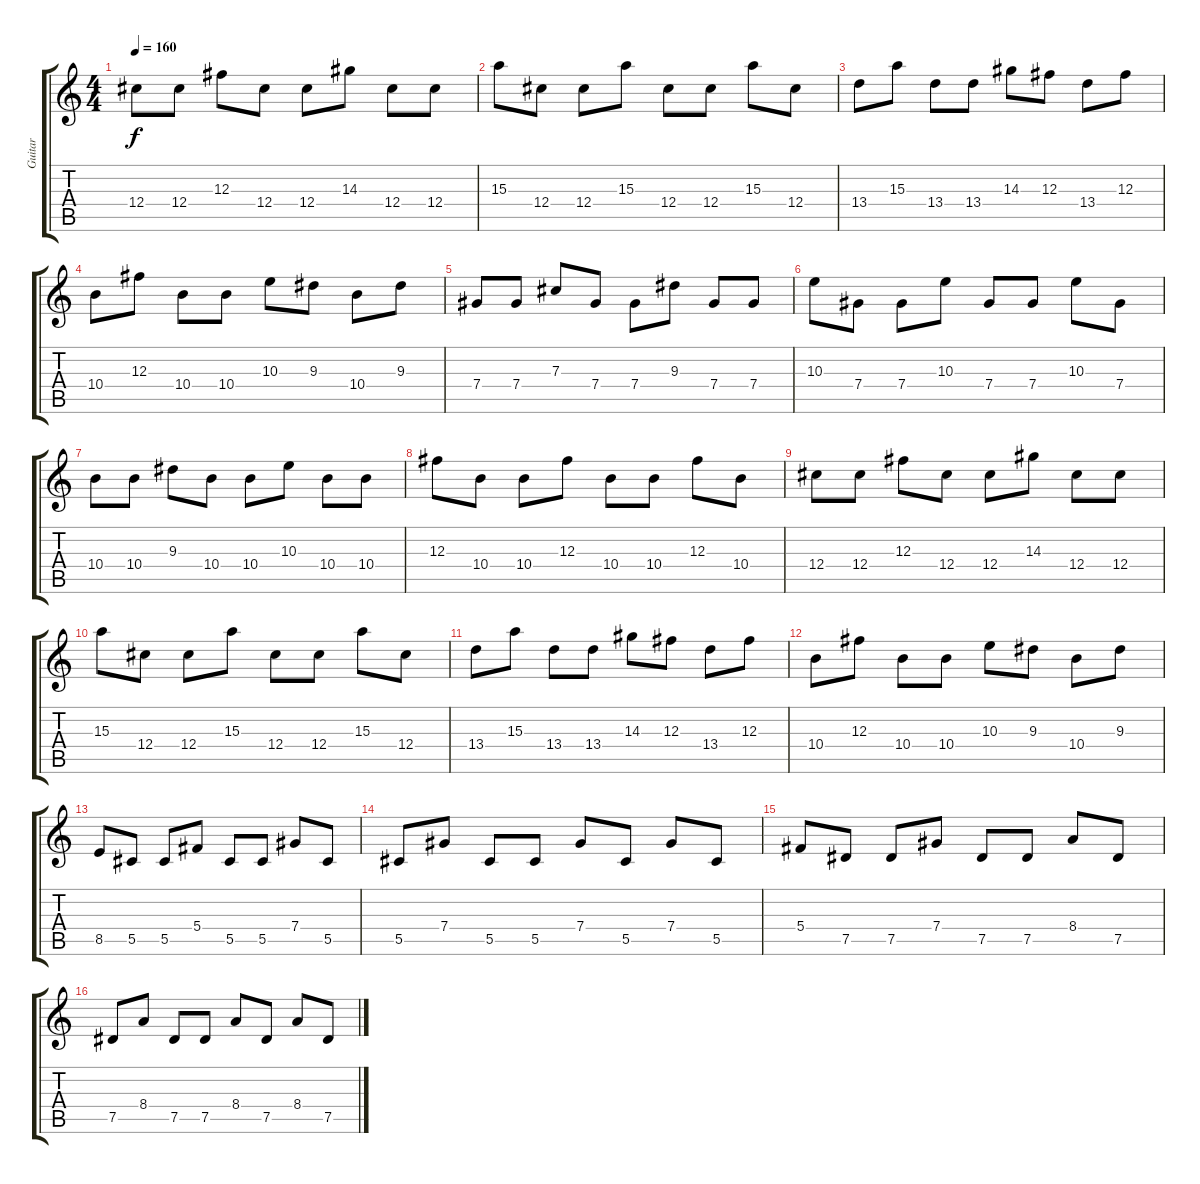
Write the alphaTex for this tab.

\track ("Guitar" "Guitar") {instrument distortionguitar}
\staff {score tabs}
\tuning (Eb4 Bb3 Gb3 Db3 Ab2 Eb2) {hide}
\ts (4 4)
\tempo 160
\clef g2
\ks c
12.4.8{dy f} 12.4.8 12.3.8 12.4.8 12.4.8 14.3.8 12.4.8 12.4.8 |
15.3.8 12.4.8 12.4.8 15.3.8 12.4.8 12.4.8 15.3.8 12.4.8 |
13.4.8 15.3.8 13.4.8 13.4.8 14.3.8 12.3.8 13.4.8 12.3.8 |
10.4.8 12.3.8 10.4.8 10.4.8 10.3.8 9.3.8 10.4.8 9.3.8 |
7.4.8 7.4.8 7.3.8 7.4.8 7.4.8 9.3.8 7.4.8 7.4.8 |
10.3.8 7.4.8 7.4.8 10.3.8 7.4.8 7.4.8 10.3.8 7.4.8 |
10.4.8 10.4.8 9.3.8 10.4.8 10.4.8 10.3.8 10.4.8 10.4.8 |
12.3.8 10.4.8 10.4.8 12.3.8 10.4.8 10.4.8 12.3.8 10.4.8 |
12.4.8 12.4.8 12.3.8 12.4.8 12.4.8 14.3.8 12.4.8 12.4.8 |
15.3.8 12.4.8 12.4.8 15.3.8 12.4.8 12.4.8 15.3.8 12.4.8 |
13.4.8 15.3.8 13.4.8 13.4.8 14.3.8 12.3.8 13.4.8 12.3.8 |
10.4.8 12.3.8 10.4.8 10.4.8 10.3.8 9.3.8 10.4.8 9.3.8 |
8.5.8 5.5.8 5.5.8 5.4.8 5.5.8 5.5.8 7.4.8 5.5.8 |
5.5.8 7.4.8 5.5.8 5.5.8 7.4.8 5.5.8 7.4.8 5.5.8 |
5.4.8 7.5.8 7.5.8 7.4.8 7.5.8 7.5.8 8.4.8 7.5.8 |
7.5.8 8.4.8 7.5.8 7.5.8 8.4.8 7.5.8 8.4.8 7.5.8
